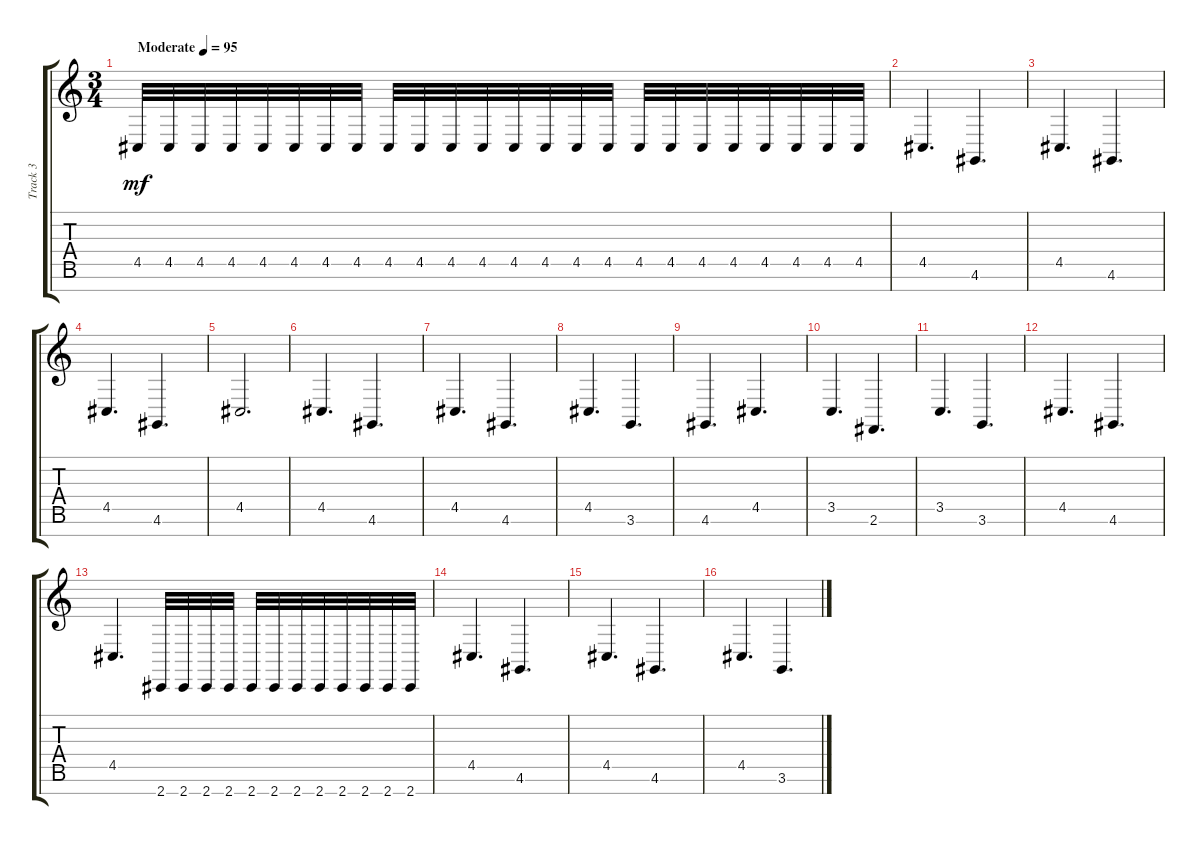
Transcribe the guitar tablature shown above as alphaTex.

\track ("Track 3" "Track 3") {instrument timpani}
\staff {score tabs}
\tuning (E4 B3 G3 D3 A2 E2 B1) {hide}
\ts (3 4)
\tempo (95 "Moderate")
\clef g2
\ks c
4.5.32{dy mf volume 0 instrument timpani} 4.5.32{volume 13} 4.5.32 4.5.32 4.5.32 4.5.32 4.5.32 4.5.32 4.5.32 4.5.32 4.5.32 4.5.32 4.5.32 4.5.32 4.5.32 4.5.32 4.5.32 4.5.32 4.5.32 4.5.32 4.5.32 4.5.32 4.5.32 4.5.32 |
4.5.4{d} 4.6.4{d} |
4.5.4{d} 4.6.4{d} |
4.5.4{d} 4.6.4{d} |
4.5.2{d} |
4.5.4{d} 4.6.4{d} |
4.5.4{d} 4.6.4{d} |
4.5.4{d} 3.6.4{d} |
4.6.4{d} 4.5.4{d} |
3.5.4{d} 2.6.4{d} |
3.5.4{d} 3.6.4{d} |
4.5.4{d} 4.6.4{d} |
4.5.4{d} 2.7.32 2.7.32 2.7.32 2.7.32 2.7.32 2.7.32 2.7.32 2.7.32 2.7.32 2.7.32 2.7.32 2.7.32 |
4.5.4{d} 4.6.4{d} |
4.5.4{d} 4.6.4{d} |
4.5.4{d} 3.6.4{d}
